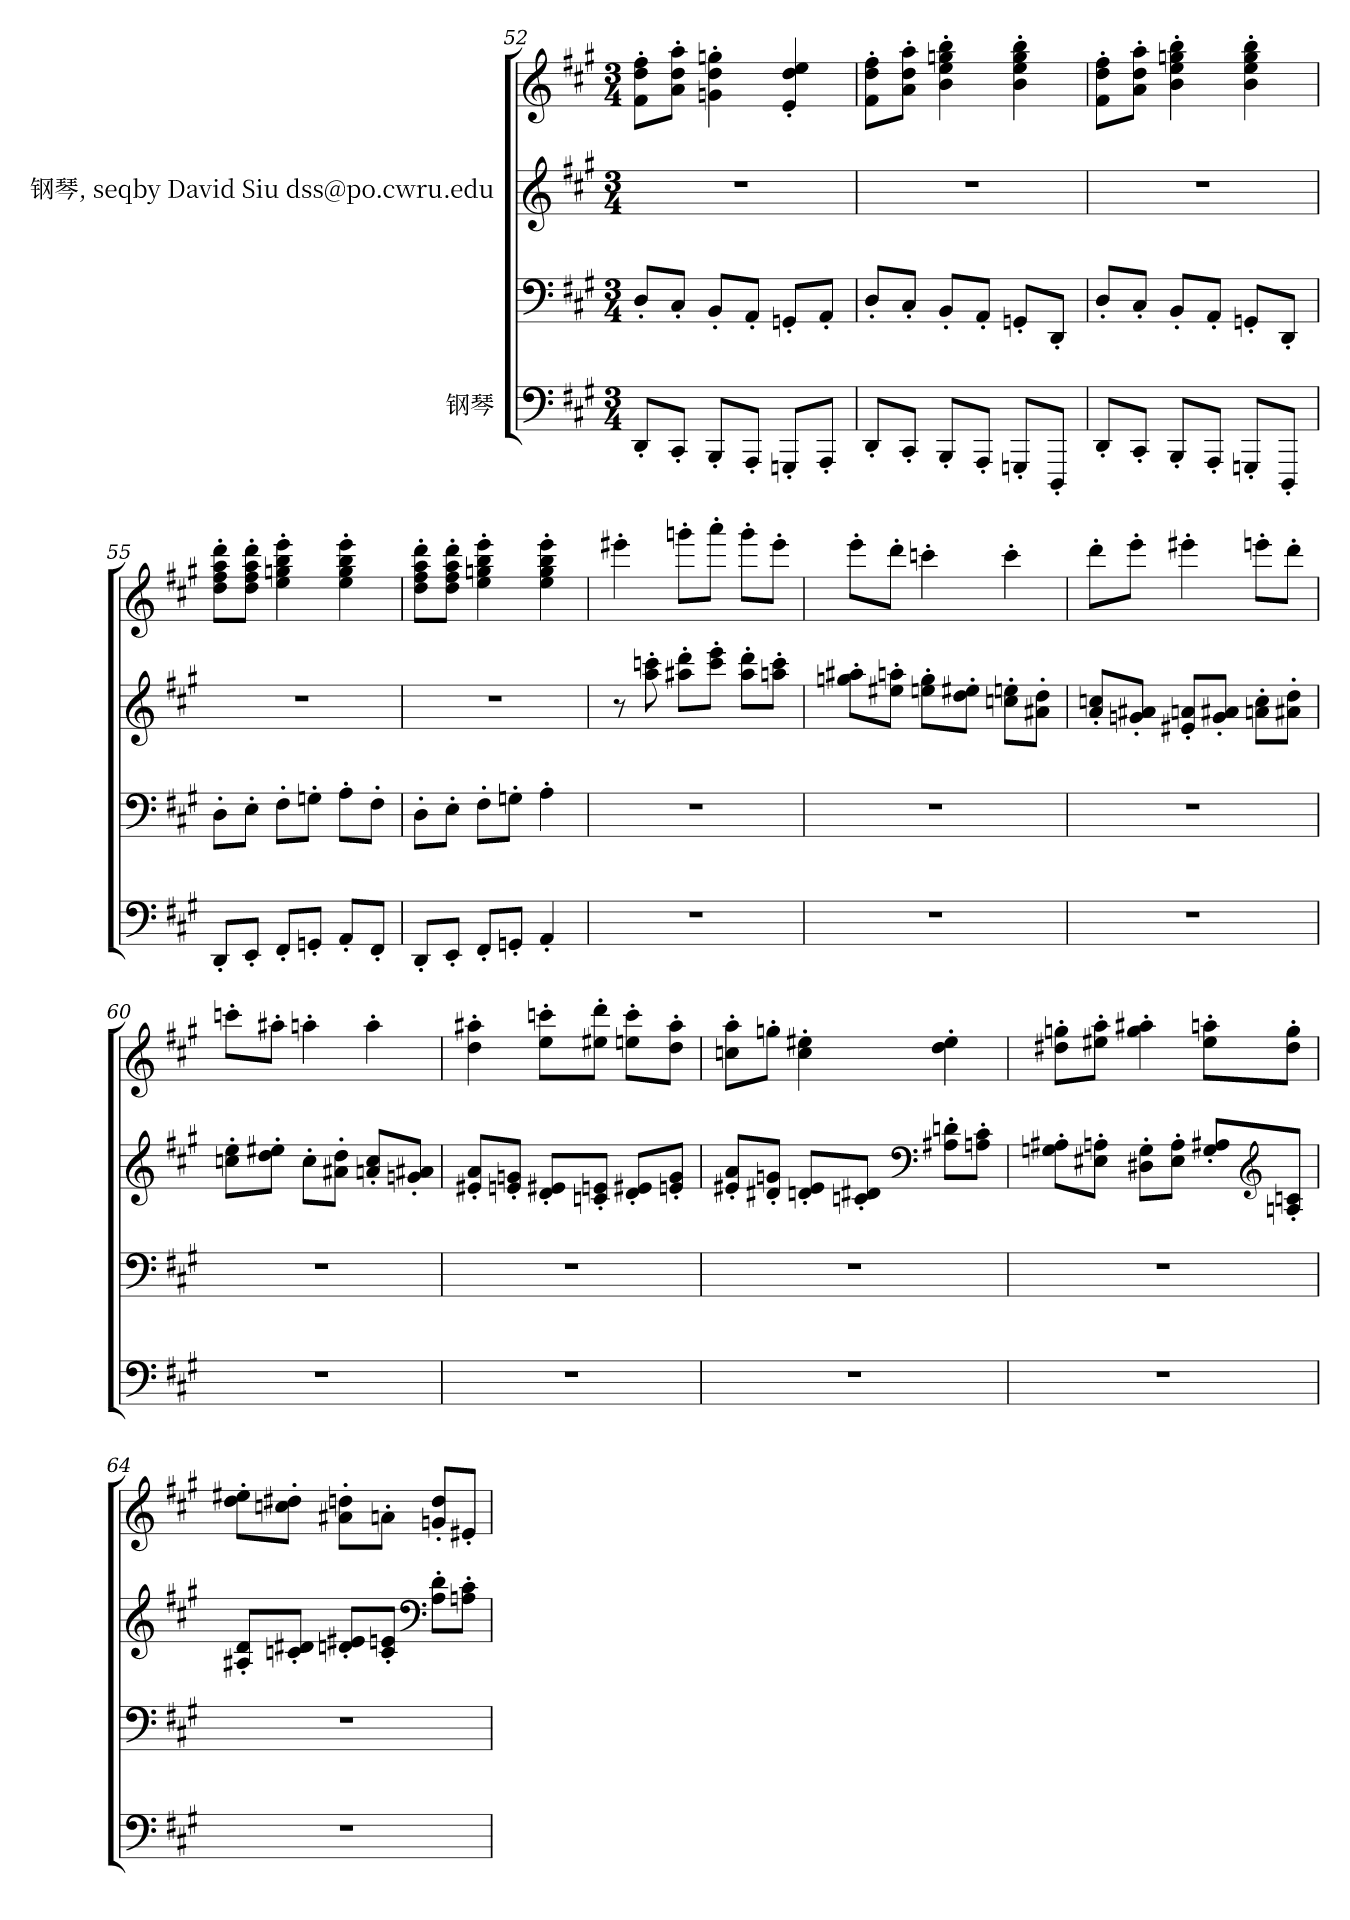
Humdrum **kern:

**kern	**kern	**kern	**kern
*part2	*part2	*part1	*part1
*staff4	*staff3	*staff2	*staff1
*I"钢琴	*	*I"钢琴, seqby David Siu dss@po.cwru.edu	*
*clefF4	*clefF4	*clefG2	*clefG2
*k[f#c#g#]	*k[f#c#g#]	*k[f#c#g#]	*k[f#c#g#]
*M3/4	*M3/4	*M3/4	*M3/4
=52	=52	=52	=52
8DD'/L	8D'/L	2.r	8f#\' 8dd\' 8ff#\'L
8CC#'/J	8C#'/J	.	8a\' 8dd\' 8aa\'J
8BBB'/L	8BB'/L	.	4gn\' 4dd\' 4ggn\'
8AAA'/J	8AA'/J	.	.
8GGGn'/L	8GGn'/L	.	4e/' 4dd/' 4ee/'
8AAA'/J	8AA'/J	.	.
=53	=53	=53	=53
8DD'/L	8D'/L	2.r	8f#\' 8dd\' 8ff#\'L
8CC#'/J	8C#'/J	.	8a\' 8dd\' 8aa\'J
8BBB'/L	8BB'/L	.	4b\' 4ee\' 4ggn\' 4bb\'
8AAA'/J	8AA'/J	.	.
8GGGn'/L	8GGn'/L	.	4b\' 4ee\' 4gg\' 4bb\'
8DDD'/J	8DD'/J	.	.
=54	=54	=54	=54
8DD'/L	8D'/L	2.r	8f#\' 8dd\' 8ff#\'L
8CC#'/J	8C#'/J	.	8a\' 8dd\' 8aa\'J
8BBB'/L	8BB'/L	.	4b\' 4ee\' 4ggn\' 4bb\'
8AAA'/J	8AA'/J	.	.
8GGGn'/L	8GGn'/L	.	4b\' 4ee\' 4gg\' 4bb\'
8DDD'/J	8DD'/J	.	.
!!LO:LB:g=z
=55	=55	=55	=55
8DD'/L	8D'\L	2.r	8dd\' 8ff#\' 8aa\' 8ddd\'L
8EE'/J	8E'\J	.	8dd\' 8ff#\' 8aa\' 8ddd\'J
8FF#'/L	8F#'\L	.	4ee\' 4ggn\' 4bb\' 4eee\'
8GGn'/J	8Gn'\J	.	.
8AA'/L	8A'\L	.	4ee\' 4gg\' 4bb\' 4eee\'
8FF#'/J	8F#'\J	.	.
=56	=56	=56	=56
8DD'/L	8D'\L	2.r	8dd\' 8ff#\' 8aa\' 8ddd\'L
8EE'/J	8E'\J	.	8dd\' 8ff#\' 8aa\' 8ddd\'J
8FF#'/L	8F#'\L	.	4ee\' 4ggn\' 4bb\' 4eee\'
8GGn'/J	8Gn'\J	.	.
4AA'/	4A'\	.	4ee\' 4gg\' 4bb\' 4eee\'
=57	=57	=57	=57
2.r	2.r	8r	4eee#X'\
.	.	8aa\' 8cccn\'	.
.	.	8aa#X\' 8ddd\'L	8gggn'\L
.	.	8ccc\' 8eee\'J	8aaa'\J
.	.	8aa#\' 8ddd\'L	8ggg'\L
.	.	8aan\' 8ccc\'J	8eee#'\J
=58	=58	=58	=58
2.r	2.r	8ggn\' 8aa#X\'L	8eee'\L
.	.	8ee#X\' 8aan\'J	8ddd'\J
.	.	8een\' 8gg\'L	4cccn'\
.	.	8dd\' 8ee#X\'J	.
.	.	8ccn\' 8een\'L	4ccc'\
.	.	8a#X\' 8dd\'J	.
!!LO:PB:g=z
=59	=59	=59	=59
2.r	2.r	8a/' 8ccn/'L	8ddd'\L
.	.	8gn/' 8a#X/'J	8eee'\J
.	.	8e#X/' 8an/'L	4eee#X'\
.	.	8g/' 8a#X/'J	.
.	.	8an\' 8cc\'L	8eeen'\L
.	.	8a#X\' 8dd\'J	8ddd'\J
=60	=60	=60	=60
2.r	2.r	8ccn\' 8ee\'L	8cccn'\L
.	.	8dd\' 8ee#X\'J	8aa#X'\J
.	.	8cc'\L	4aan'\
.	.	8a#X\' 8dd\'J	.
.	.	8an/' 8cc/'L	4aa'\
.	.	8gn/' 8a#X/'J	.
=61	=61	=61	=61
2.r	2.r	8e#X/' 8a/'L	4dd\' 4aa#X\'
.	.	8en/' 8gn/'J	.
.	.	8d/' 8e#X/'L	8ee\' 8cccn\'L
.	.	8cn/' 8en/'J	8ee#X\' 8ddd\'J
.	.	8d/' 8e#X/'L	8een\' 8ccc\'L
.	.	8en/' 8g/'J	8dd\' 8aa#\'J
!!LO:LB:g=z
=62	=62	=62	=62
2.r	2.r	8e#X/' 8a/'L	8ccn\' 8aa\'L
.	.	8d#X/' 8gn/'J	8ggn'\J
.	.	8dn/' 8e#/'L	4cc\' 4ee#X\'
.	.	8cn/' 8d#X/'J	.
*	*	*clefF4	*
.	.	8A#X\' 8dn\'L	4dd\' 4ee#\'
.	.	8An\' 8c\'J	.
=63	=63	=63	=63
2.r	2.r	8Gn\' 8A#X\'L	8dd#X\' 8ggn\'L
.	.	8E#X\' 8An\'J	8ee#X\' 8aa\'J
.	.	8D#X\' 8G\'L	4gg\' 4aa#X\'
.	.	8E#\' 8A\'J	.
.	.	8G/' 8A#X/'L	8ee#\' 8aan\'L
*	*	*clefG2	*
.	.	8An/' 8cn/'J	8dd#\' 8gg\'J
!!LO:LB:g=z
=64	=64	=64	=64
2.r	2.r	8A#X/' 8d/'L	8dd\' 8ee#X\'L
.	.	8cn/' 8d#X/'J	8ccn\' 8dd#X\'J
.	.	8dn/' 8e#X/'L	8a#X\' 8ddn\'L
.	.	8c/' 8en/'J	8an'\J
*	*	*clefF4	*
.	.	8A#\' 8d\'L	8gn/' 8dd/'L
.	.	8An\' 8c\'J	8e#X'/J
=	=	=	=
*-	*-	*-	*-
